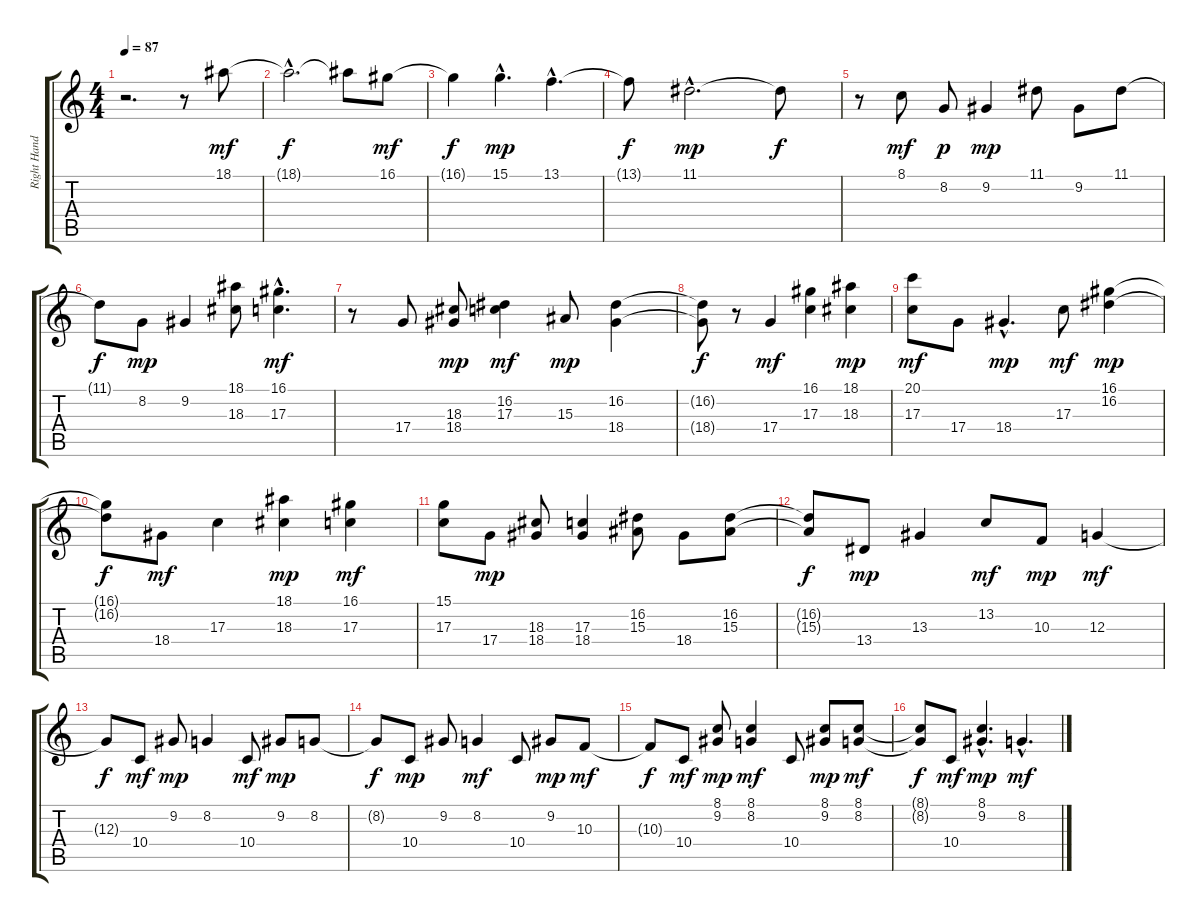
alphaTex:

\track ("Right Hand" "Right Hand") {instrument acousticgrandpiano}
\staff {score tabs}
\tuning (E4 B3 G3 D3 A2 E2) {hide}
\ts (4 4)
\tempo 87
\clef g2
\ks c
r.2{d dy mf instrument acousticgrandpiano} r.8 18.1.8 |
18.1{hac t}.2{d dy f} 18.1{t}.8 16.1.8{dy mf} |
16.1{t}.4{dy f} 15.1{hac}.4{d dy mp} 13.1{hac}.4{d} |
13.1{t}.8{dy f} 11.1{hac}.2{d dy mp} 11.1{t}.8{dy f} |
r.8 8.1.8{dy mf} 8.2.8{dy p} 9.2.4{dy mp} 11.1.8 9.2.8 11.1.8 |
11.1{t}.8{dy f} 8.2.8{dy mp} 9.2.4 (18.1 18.3).8 (16.1{hac} 17.3{hac}).4{d dy mf} |
r.8 17.4.8 (18.3 18.4).8{dy mp} (16.2 17.3).4{dy mf} 15.3.8{dy mp} (16.2 18.4).4 |
(16.2{t} 18.4{t}).8{dy f} r.8 17.4.4{dy mf} (16.1 17.3).4 (18.1 18.3).4{dy mp} |
(20.1 17.3).8{dy mf} 17.4.8 18.4{hac}.4{d dy mp} 17.3.8{dy mf} (16.1 16.2).4{dy mp} |
(16.1{t} 16.2{t}).8{dy f} 18.4.8{dy mf} 17.3.4 (18.1 18.3).4{dy mp} (16.1 17.3).4{dy mf} |
(15.1 17.3).8 17.4.8{dy mp} (18.3 18.4).8 (17.3 18.4).4 (16.2 15.3).8 18.4.8 (16.2 15.3).8 |
(16.2{t} 15.3{t}).8{dy f} 13.4.8{dy mp} 13.3.4 13.2.8{dy mf} 10.3.8{dy mp} 12.3.4{dy mf} |
12.3{t}.8{dy f} 10.4.8{dy mf} 9.2.8{dy mp} 8.2.4 10.4.8{dy mf} 9.2.8{dy mp} 8.2.8 |
8.2{t}.8{dy f} 10.4.8{dy mp} 9.2.8 8.2.4{dy mf} 10.4.8 9.2.8{dy mp} 10.3.8{dy mf} |
10.3{t}.8{dy f} 10.4.8{dy mf} (8.1 9.2).8{dy mp} (8.1 8.2).4{dy mf} 10.4.8 (8.1 9.2).8{dy mp} (8.1 8.2).8{dy mf} |
(8.1{t} 8.2{t}).8{dy f} 10.4.8{dy mf} (8.1{hac} 9.2{hac}).4{d dy mp} 8.2{hac}.4{d dy mf}
